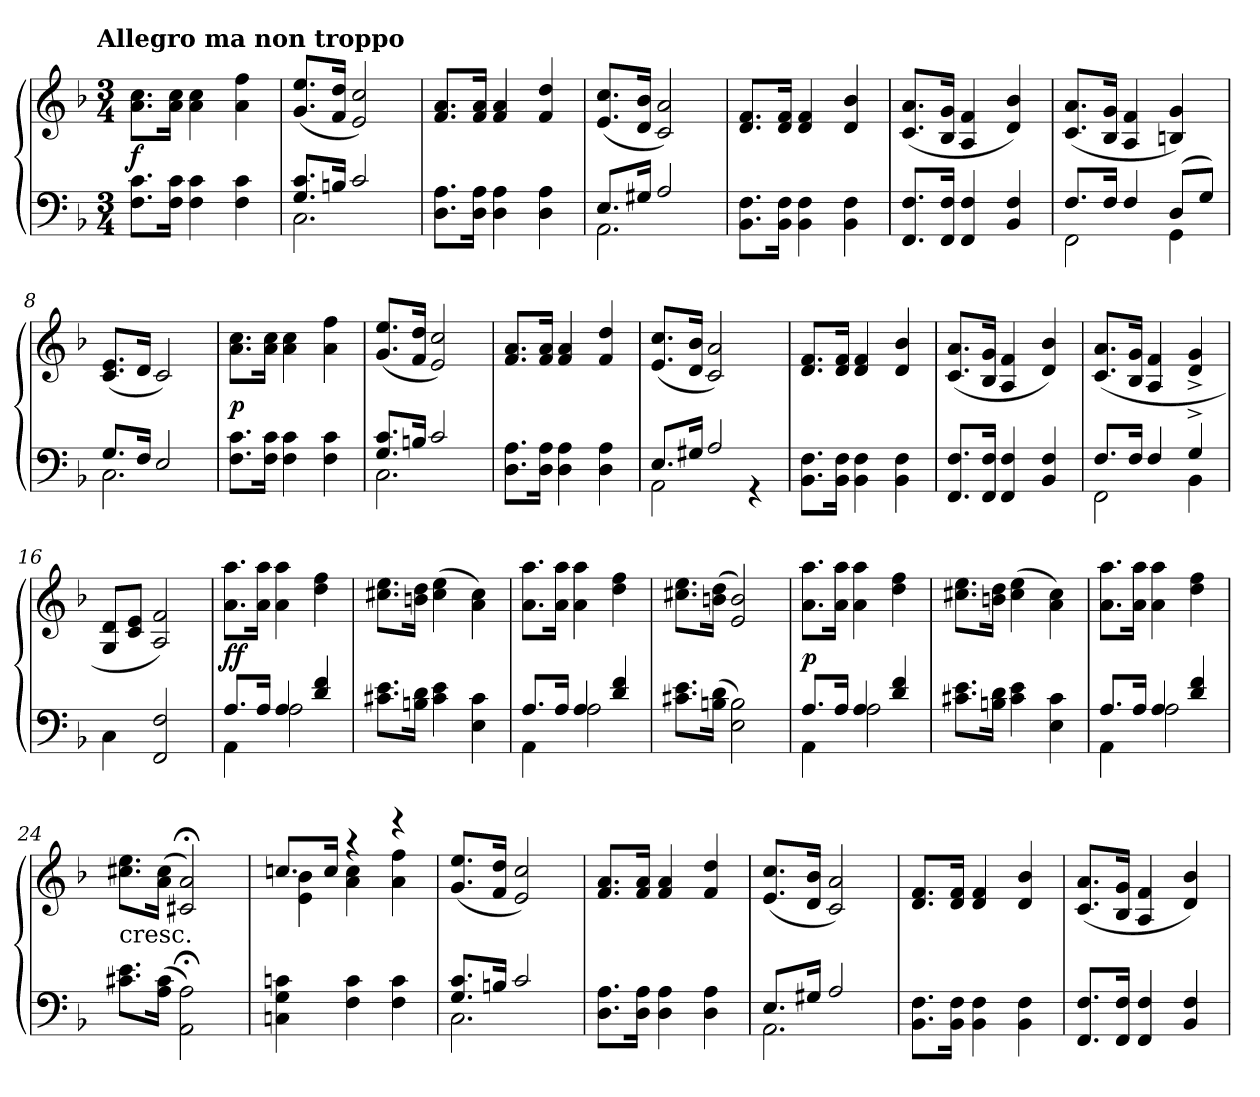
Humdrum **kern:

**kern	**kern	**dynam
*part1	*part1	*part1
*staff2	*staff1	*staff1/2
*clefF4	*clefG2	*
*k[b-]	*k[b-]	*
*F:	*F:	*
!!LO:TX:omd:t=Allegro ma non troppo
*M3/4	*M3/4	*
*MM132	*MM132	*
=1	=1	=1
8.F\ 8.c\L	8.a\ 8.cc\L	f
16F\ 16c\Jk	16a\ 16cc\Jk	.
4F\ 4c\	4a\ 4cc\	.
4F\ 4c\	4a\ 4ff\	.
=2	=2	=2
*^	*	*
8.G/ 8.c/L	2.C\	(8.g/ 8.ee/L	.
16Bn/Jk	.	16f/ 16dd/Jk	.
2c/	.	2e/ 2cc/)	.
*v	*v	*	*
=3	=3	=3
8.D\ 8.A\L	8.f/ 8.a/L	.
16D\ 16A\Jk	16f/ 16a/Jk	.
4D\ 4A\	4f/ 4a/	.
4D\ 4A\	4f/ 4dd/	.
=4	=4	=4
*^	*	*
8.E/L	2.AA\	(8.e/ 8.cc/L	.
16G#X/Jk	.	16d/ 16b-/Jk	.
2A/	.	2c/ 2a/)	.
*v	*v	*	*
=5	=5	=5
8.BB-\ 8.F\L	8.d/ 8.f/L	.
16BB-\ 16F\Jk	16d/ 16f/Jk	.
4BB-\ 4F\	4d/ 4f/	.
4BB-\ 4F\	4d/ 4b-/	.
=6	=6	=6
8.FF/ 8.F/L	(8.c/ 8.a/L	.
16FF/ 16F/Jk	16B-/ 16g/Jk	.
4FF/ 4F/	4A/ 4f/	.
4BB-/ 4F/	4d/ 4b-/)	.
=7	=7	=7
*^	*	*
8.F/L	2FF\	(8.c/ 8.a/L	.
16F/Jk	.	16B-/ 16g/Jk	.
4F/	.	4A/ 4f/	.
(8D/L	4GG\	4Bn/ 4g/)	.
8G/J)	.	.	.
=8	=8	=8	=8
8.G/L	2.C\	(8.c/ 8.e/L	.
16F/Jk	.	16d/Jk	.
2E/	.	2c/)	.
*v	*v	*	*
=9	=9	=9
8.F\ 8.c\L	8.a\ 8.cc\L	p
16F\ 16c\Jk	16a\ 16cc\Jk	.
4F\ 4c\	4a\ 4cc\	.
4F\ 4c\	4a\ 4ff\	.
=10	=10	=10
*^	*	*
8.G/ 8.c/L	2.C\	(8.g/ 8.ee/L	.
16Bn/Jk	.	16f/ 16dd/Jk	.
2c/	.	2e/ 2cc/)	.
*v	*v	*	*
=11	=11	=11
8.D\ 8.A\L	8.f/ 8.a/L	.
16D\ 16A\Jk	16f/ 16a/Jk	.
4D\ 4A\	4f/ 4a/	.
4D\ 4A\	4f/ 4dd/	.
=12	=12	=12
*^	*	*
8.E/L	2AA\	(8.e/ 8.cc/L	.
16G#X/Jk	.	16d/ 16b-/Jk	.
2A/	.	2c/ 2a/)	.
.	4r	.	.
*v	*v	*	*
=13	=13	=13
8.BB-\ 8.F\L	8.d/ 8.f/L	.
16BB-\ 16F\Jk	16d/ 16f/Jk	.
4BB-\ 4F\	4d/ 4f/	.
4BB-\ 4F\	4d/ 4b-/	.
=14	=14	=14
8.FF/ 8.F/L	(8.c/ 8.a/L	.
16FF/ 16F/Jk	16B-/ 16g/Jk	.
4FF/ 4F/	4A/ 4f/	.
4BB-/ 4F/	4d/ 4b-/)	.
=15	=15	=15
*^	*	*
8.F/L	2FF\	(8.c/ 8.a/L	.
16F/Jk	.	16B-/ 16g/Jk	.
4F/	.	4A/ 4f/	.
4G^/	4BB-\	4d^/ 4g^/	.
*v	*v	*	*
=16	=16	=16
4C\	8G/ 8d/L	.
.	8c/ 8e/J	.
2FF/ 2F/	2A/ 2f/)	.
=17	=17	=17
*^	*	*
8.A/L	4AA\	8.a\ 8.aa\L	ff
16A/Jk	.	16a\ 16aa\Jk	.
4A/	2A\	4a\ 4aa\	.
4d/ 4f/	.	4dd\ 4ff\	.
*v	*v	*	*
=18	=18	=18
8.c#X\ 8.e\L	8.cc#X\ 8.ee\L	.
16Bn\ 16d\Jk	16bn\ 16dd\Jk	.
4c#\ 4e\	(4cc#\ 4ee\	.
4E\ 4c#\	4a\ 4cc#\)	.
=19	=19	=19
*^	*	*
8.A/L	4AA\	8.a\ 8.aa\L	.
16A/Jk	.	16a\ 16aa\Jk	.
4A/	2A\	4a\ 4aa\	.
4d/ 4f/	.	4dd\ 4ff\	.
*v	*v	*	*
=20	=20	=20
8.c#X\ 8.e\L	8.cc#X\ 8.ee\L	.
(16Bn\ 16d\Jk	(16bn\ 16dd\Jk	.
2E\ 2B\)	2e/ 2b/)	.
=21	=21	=21
*^	*	*
8.A/L	4AA\	8.a\ 8.aa\L	p
16A/Jk	.	16a\ 16aa\Jk	.
4A/	2A\	4a\ 4aa\	.
4d/ 4f/	.	4dd\ 4ff\	.
*v	*v	*	*
=22	=22	=22
8.c#X\ 8.e\L	8.cc#X\ 8.ee\L	.
16Bn\ 16d\Jk	16bn\ 16dd\Jk	.
4c#\ 4e\	(4cc#\ 4ee\	.
4E\ 4c#\	4a\ 4cc#\)	.
=23	=23	=23
*^	*	*
8.A/L	4AA\	8.a\ 8.aa\L	.
16A/Jk	.	16a\ 16aa\Jk	.
4A/	2A\	4a\ 4aa\	.
4d/ 4f/	.	4dd\ 4ff\	.
*v	*v	*	*
=24	=24	=24
!	!LO:TX:c:t=cresc.	!
8.c#X\ 8.e\L	8.cc#X\ 8.ee\L	.
(16A\ 16c#\Jk	(16a\ 16cc#\Jk	.
2AA;<\ 2A;<\)	2c#X;</ 2a;</)	.
=25	=25	=25
*	*^	*
4Cn\ 4G\ 4cn\	8.ccn/L	4e\ 4b-\	.
.	16cc/Jk	.	.
4F\ 4c\	4r	4a\ 4cc\	.
4F\ 4c\	4r	4a\ 4ff\	.
*	*v	*v	*
=26	=26	=26
*^	*	*
8.G/ 8.c/L	2.C\	(8.g/ 8.ee/L	.
16Bn/Jk	.	16f/ 16dd/Jk	.
2c/	.	2e/ 2cc/)	.
*v	*v	*	*
=27	=27	=27
8.D\ 8.A\L	8.f/ 8.a/L	.
16D\ 16A\Jk	16f/ 16a/Jk	.
4D\ 4A\	4f/ 4a/	.
4D\ 4A\	4f/ 4dd/	.
=28	=28	=28
*^	*	*
8.E/L	2.AA\	(8.e/ 8.cc/L	.
16G#X/Jk	.	16d/ 16b-/Jk	.
2A/	.	2c/ 2a/)	.
*v	*v	*	*
=29	=29	=29
8.BB-\ 8.F\L	8.d/ 8.f/L	.
16BB-\ 16F\Jk	16d/ 16f/Jk	.
4BB-\ 4F\	4d/ 4f/	.
4BB-\ 4F\	4d/ 4b-/	.
=30	=30	=30
8.FF/ 8.F/L	(8.c/ 8.a/L	.
16FF/ 16F/Jk	16B-/ 16g/Jk	.
4FF/ 4F/	4A/ 4f/	.
4BB-/ 4F/	4d/ 4b-/)	.
=	=	=
*-	*-	*-
